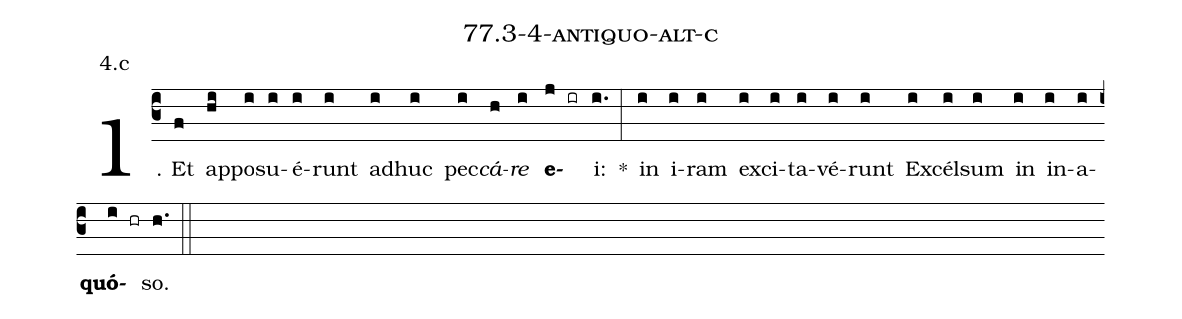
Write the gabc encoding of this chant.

name: 77.3-4-antiquo-alt-c;
annotation: 4.c;
%%
(c3)1. Et(f) ap(hi)po(i)su(i)é(i)runt(i) ad(i)huc(i) pec(i)<i>cá</i>(h)<i>re</i>(i) <b>e</b>(j ir)i:(i.) *(:) in(i) i(i)ram(i) ex(i)ci(i)ta(i)vé(i)runt(i) Ex(i)cél(i)sum(i) in(i) in(i)a(i)<b>quó</b>(i hr)so.(h.) (::)


%E(i) u(i) o(i) u(i) a(i) e.(h.) (::)
